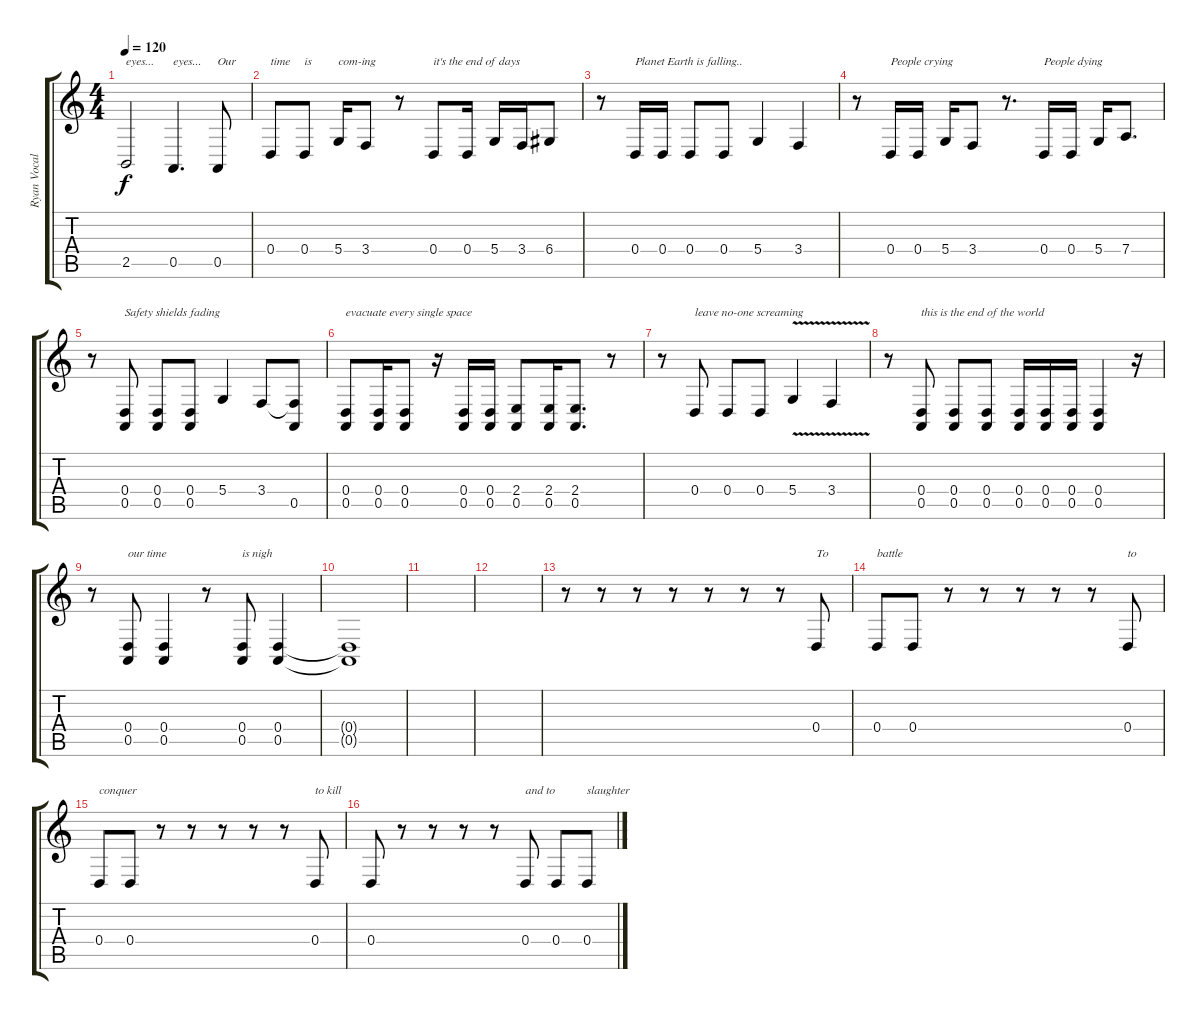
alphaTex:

\track ("Ryan Vocals" "Ryan Vocal") {instrument lead2sawtooth}
\staff {score tabs}
\tuning (E4 B3 G3 D3 A2 E2) {hide}
\ts (4 4)
\tempo 120
\clef g2
\ks c
2.5.2{txt "eyes..." dy f} 0.5.4{d txt "eyes..."} 0.5.8{txt "Our"} |
0.4.8{txt "time"} 0.4.8{txt "is"} 5.4.16{txt "com-ing"} 3.4.8 r.8 0.4.8{txt "it's the end of days"} 0.4.16 5.4.16 3.4.16 6.4.8 |
r.8 0.4.16{txt "Planet Earth is falling.."} 0.4.16 0.4.8 0.4.8 5.4.4 3.4.4 |
r.8 0.4.16{txt "People crying"} 0.4.16 5.4.16 3.4.8 r.8{d} 0.4.16{txt "People dying"} 0.4.16 5.4.16 7.4.8{d} |
r.8 (0.4 0.5).8{txt "Safety shields fading"} (0.4 0.5).8 (0.4 0.5).8 5.4.4 3.4.8 (3.4{t} 0.5).8 |
(0.4 0.5).8{txt "evacuate every single space"} (0.4 0.5).16 (0.4 0.5).8 r.16 (0.4 0.5).16 (0.4 0.5).16 (2.4 0.5).8 (2.4 0.5).16 (2.4 0.5).8{d} r.8 |
r.8 0.4.8{txt "leave no-one screaming"} 0.4.8 0.4.8 5.4{v}.4 3.4{v}.4 |
r.8 (0.4 0.5).8{txt "this is the end of the world"} (0.4 0.5).8 (0.4 0.5).8 (0.4 0.5).16 (0.4 0.5).16 (0.4 0.5).16 (0.4 0.5).4 r.16 |
r.8 (0.4 0.5).8{txt "our time"} (0.4 0.5).4 r.8 (0.4 0.5).8{txt "is nigh"} (0.4 0.5).4 |
(0.4{t} 0.5{t}).1 |
|
|
r.8 r.8 r.8 r.8 r.8 r.8 r.8 0.4.8{txt "To"} |
0.4.8{txt "battle"} 0.4.8 r.8 r.8 r.8 r.8 r.8 0.4.8{txt "to"} |
0.4.8{txt "conquer"} 0.4.8 r.8 r.8 r.8 r.8 r.8 0.4.8{txt "to kill"} |
0.4.8 r.8 r.8 r.8 r.8 0.4.8{txt "and to"} 0.4.8 0.4.8{txt "slaughter"}
